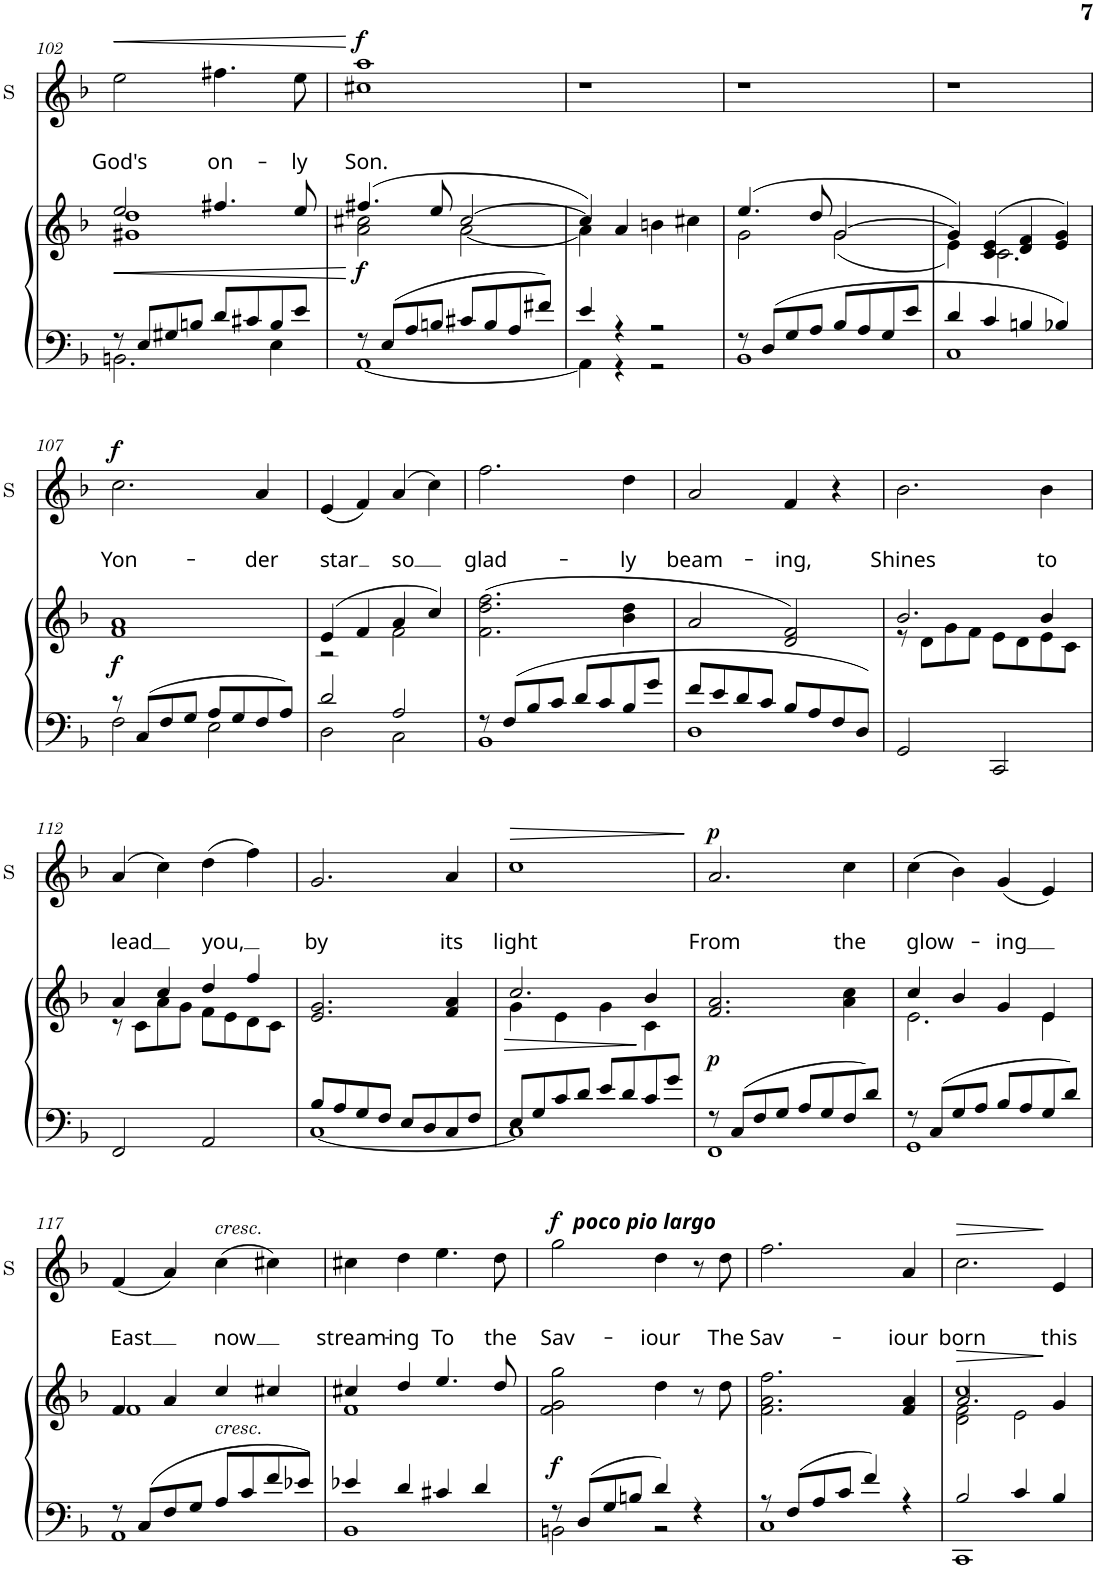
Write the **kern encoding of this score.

**kern	**kern	**dynam	**kern	**text	**text	**dynam
*part2	*part2	*part2	*part1	*part1	*part1	*part1
*staff3	*staff2	*staff2/3	*staff1	*staff1	*staff1	*staff1
*I"Orgel	*	*	*I"Sopraan	*	*	*
*	*	*	*I'S	*	*	*
!!LO:PB:g=z
*clefF4	*clefG2	*	*clefG2	*	*	*
*k[b-]	*k[b-]	*	*k[b-]	*	*	*
*d:	*d:	*	*d:	*	*	*
*M4/4	*M4/4	*	*M4/4	*	*	*
*met(c)	*met(c)	*	*met(c)	*	*	*
=102	=102	=102	=102	=102	=102	=102
*^	*	*	*	*	*	*
!	!	!	!LO:HP:b	!	!	!LO:LY:b	!LO:HP:b
*	*	*^	*	*	*	*	*
8r	2.BBn\	2ee/	1g#X 1dd	<	2ee\	.	God's	<
8E/L	.	.	.	.	.	.	.	.
8G#X/	.	.	.	.	.	.	.	.
8Bn/J	.	.	.	.	.	.	.	.
!	!	!	!	!	!	!	!LO:LY:b	!
8d/L	.	4.ff#X/	.	.	4.ff#X\	.	on-	.
8c#X/	.	.	.	.	.	.	.	.
8B/	4E\	.	.	.	.	.	.	.
!	!	!	!	!	!	!	!LO:LY:b	!
8e/J	.	8ee/	.	.	8ee\	.	-ly	.
*v	*v	*	*	*	*	*	*	*
*	*v	*v	*	*	*	*	*
.	.	.	.	.	.	[
=103	=103	=103	=103	=103	=103	=103
*^	*^	*	*	*	*	*
!	!	!	!	!LO:DY:b	!	!	!LO:LY:b	!LO:DY:a
*	*	*	*	*	*^	*	*	*
8r	[1AA	(>4.ff#X/	2a\ 2cc#X\	f	1aa	1cc#X	.	Son.	f
8E/L	.	.	.	.	.	.	.	.	.
8A/	.	.	.	.	.	.	.	.	.
8Bn/J	.	8ee/	.	.	.	.	.	.	.
8c#X/L	.	[2cc#/	[2a\	.	.	.	.	.	.
8B/	.	.	.	.	.	.	.	.	.
8A/	.	.	.	.	.	.	.	.	.
8f#X/J	.	.	.	.	.	.	.	.	.
*	*	*	*	*	*v	*v	*	*	*
=104	=104	=104	=104	=104	=104	=104	=104	=104
4e/	4AA\]	4cc#/])	4a\]	.	1r	.	.	.
4r	4r	4a/	4ryy	.	.	.	.	.
2r	2r	4bn\	2ryy	.	.	.	.	.
.	.	4cc#X\	.	.	.	.	.	.
=105	=105	=105	=105	=105	=105	=105	=105	=105
8r	1BB-	(>4.ee/	2g\	.	1r	.	.	.
8D/L	.	.	.	.	.	.	.	.
8G/	.	.	.	.	.	.	.	.
8A/J	.	8dd/	.	.	.	.	.	.
8B-/L	.	[2g/	(<2g\	.	.	.	.	.
8A/	.	.	.	.	.	.	.	.
8G/	.	.	.	.	.	.	.	.
8e/J	.	.	.	.	.	.	.	.
=106	=106	=106	=106	=106	=106	=106	=106	=106
4d/	1C	4g/])	4e\)	.	1r	.	.	.
4c/	.	(>4c/ 4e/	2.c\	.	.	.	.	.
4Bn/	.	4d/ 4f/	.	.	.	.	.	.
4B-X/	.	4e/ 4g/)	.	.	.	.	.	.
*	*	*v	*v	*	*	*	*	*
!!LO:LB:g=z
=107	=107	=107	=107	=107	=107	=107	=107
!	!	!	!LO:DY:b	!	!	!LO:LY:b	!LO:DY:a
8r	2F\	1f 1a	f	2.cc\	.	Yon-	f
8C/L	.	.	.	.	.	.	.
8F/	.	.	.	.	.	.	.
8G/J	.	.	.	.	.	.	.
8A/L	2E\	.	.	.	.	.	.
8G/	.	.	.	.	.	.	.
!	!	!	!	!	!	!LO:LY:b	!
8F/	.	.	.	4a/	.	-der	.
8A/J	.	.	.	.	.	.	.
=108	=108	=108	=108	=108	=108	=108	=108
*	*	*^	*	*	*	*	*
!	!	!	!	!	!	!	!LO:LY:b	!
2d/	2D\	(>4e/	2r	.	(<4e/	.	star	.
.	.	4f/	.	.	4f/)	.	.	.
!	!	!	!	!	!	!	!LO:LY:b	!
2A/	2C\	4a/	2f\	.	(>4a/	.	so	.
.	.	4cc/)	.	.	4cc\)	.	.	.
*	*	*v	*v	*	*	*	*	*
=109	=109	=109	=109	=109	=109	=109	=109
!	!	!	!	!	!	!LO:LY:b	!
8r	1BB-	(>2.f\ 2.dd\ 2.ff\	.	2.ff\	.	glad-	.
8F/L	.	.	.	.	.	.	.
8B-/	.	.	.	.	.	.	.
8c/J	.	.	.	.	.	.	.
8d/L	.	.	.	.	.	.	.
8c/	.	.	.	.	.	.	.
!	!	!	!	!	!	!LO:LY:b	!
8B-/	.	4b-\ 4dd\	.	4dd\	.	-ly	.
8g/J	.	.	.	.	.	.	.
=110	=110	=110	=110	=110	=110	=110	=110
!	!	!	!	!	!	!LO:LY:b	!
8f/L	1D	2a/	.	2a/	.	beam-	.
8e/	.	.	.	.	.	.	.
8d/	.	.	.	.	.	.	.
8c/J	.	.	.	.	.	.	.
!	!	!	!	!	!	!LO:LY:b	!
8B-/L	.	2d/ 2f/)	.	4f/	.	-ing,	.
8A/	.	.	.	.	.	.	.
8F/	.	.	.	4r	.	.	.
8D/J	.	.	.	.	.	.	.
*v	*v	*	*	*	*	*	*
=111	=111	=111	=111	=111	=111	=111
*	*^	*	*	*	*	*
!	!	!	!	!	!	!LO:LY:b	!
2GG/	2.b-/	8r	.	2.b-\	.	Shines	.
.	.	8d\L	.	.	.	.	.
.	.	8g\	.	.	.	.	.
.	.	8f\J	.	.	.	.	.
2CC/	.	8e\L	.	.	.	.	.
.	.	8d\	.	.	.	.	.
!	!	!	!	!	!	!LO:LY:b	!
.	4b-/	8e\	.	4b-\	.	to	.
.	.	8c\J	.	.	.	.	.
!!LO:LB:g=z
=112	=112	=112	=112	=112	=112	=112	=112
!	!	!	!	!	!	!LO:LY:b	!
2FF/	4a/	8r	.	(>4a/	.	lead	.
.	.	8c\L	.	.	.	.	.
.	4cc/	8a\	.	4cc\)	.	.	.
.	.	8g\J	.	.	.	.	.
!	!	!	!	!	!	!LO:LY:b	!
2AA/	4dd/	8f\L	.	(>4dd\	.	you,	.
.	.	8e\	.	.	.	.	.
.	4ff/	8d\	.	4ff\)	.	.	.
.	.	8c\J	.	.	.	.	.
=113	=113	=113	=113	=113	=113	=113	=113
*^	*	*	*	*	*	*	*
!	!	!	!	!	!	!	!LO:LY:b	!
*	*	*v	*v	*	*	*	*	*
8B-/L	[1C	2.e/ 2.g/	.	2.g/	.	by	.
8A/	.	.	.	.	.	.	.
8G/	.	.	.	.	.	.	.
8F/J	.	.	.	.	.	.	.
8E/L	.	.	.	.	.	.	.
8D/	.	.	.	.	.	.	.
!	!	!	!	!	!	!LO:LY:b	!
8C/	.	4f/ 4a/	.	4a/	.	its	.
8F/J	.	.	.	.	.	.	.
=114	=114	=114	=114	=114	=114	=114	=114
!	!	!	!LO:HP:b	!	!	!LO:LY:b	!LO:HP:b
*	*	*^	*	*	*	*	*
8E/L	1C]	2.cc/	4g\	>	1cc	.	light	>
8G/	.	.	.	.	.	.	.	.
8c/	.	.	4e\	.	.	.	.	.
8d/J	.	.	.	.	.	.	.	.
8e/L	.	.	4g\	.	.	.	.	.
8d/	.	.	.	.	.	.	.	.
8c/	.	4b-/	4c\	[	.	.	.	.
8g/J	.	.	.	.	.	.	.	.
*v	*v	*	*	*	*	*	*	*
*	*v	*v	*	*	*	*	*
.	.	.	.	.	.	]
=115	=115	=115	=115	=115	=115	=115
*^	*	*	*	*	*	*
!	!	!	!LO:DY:b	!	!	!LO:LY:b	!LO:DY:a
8r	1FF	2.f/ 2.a/	p	2.a/	.	From	p
8C/L	.	.	.	.	.	.	.
8F/	.	.	.	.	.	.	.
8G/J	.	.	.	.	.	.	.
8A/L	.	.	.	.	.	.	.
8G/	.	.	.	.	.	.	.
!	!	!	!	!	!	!LO:LY:b	!
8F/	.	4a\ 4cc\	.	4cc\	.	the	.
8d/J	.	.	.	.	.	.	.
=116	=116	=116	=116	=116	=116	=116	=116
*	*	*^	*	*	*	*	*
!	!	!	!	!	!	!	!LO:LY:b	!
8r	1GG	4cc/	2.e\	.	(>4cc\	.	glow-	.
8C/L	.	.	.	.	.	.	.	.
8G/	.	4b-/	.	.	4b-\)	.	.	.
8A/J	.	.	.	.	.	.	.	.
!	!	!	!	!	!	!	!LO:LY:b	!
8B-/L	.	4g/	.	.	(<4g/	.	-ing	.
8A/	.	.	.	.	.	.	.	.
8G/	.	4e/	4e\	.	4e/)	.	.	.
8d/J	.	.	.	.	.	.	.	.
!!LO:LB:g=z
=117	=117	=117	=117	=117	=117	=117	=117	=117
!	!	!	!	!	!	!	!LO:LY:b	!
8r	1AA	4f/	1f	.	(<4f/	.	East	.
8C/L	.	.	.	.	.	.	.	.
8F/	.	4a/	.	.	4a/)	.	.	.
8G/J	.	.	.	.	.	.	.	.
!	!	!	!	!	!LO:TX:a:i:t=cresc.	!	!	!
!	!	!LO:TX:b:i:t=cresc.	!	!	!	!	!	!
!	!	!	!	!	!	!	!LO:LY:b	!
8A/L	.	4cc/	.	.	(>4cc\	.	now	.
8c/	.	.	.	.	.	.	.	.
8f/	.	4cc#X/	.	.	4cc#X\)	.	.	.
8e-X/J	.	.	.	.	.	.	.	.
=118	=118	=118	=118	=118	=118	=118	=118	=118
!	!	!	!	!	!	!	!LO:LY:b	!
4e-X/	1BB-	4cc#X/	1f	.	4cc#X\	.	stream-	.
!	!	!	!	!	!	!	!LO:LY:b	!
4d/	.	4dd/	.	.	4dd\	.	-ing	.
!	!	!	!	!	!	!	!LO:LY:b	!
4c#X/	.	4.ee/	.	.	4.ee\	.	To	.
4d/	.	.	.	.	.	.	.	.
!	!	!	!	!	!	!	!LO:LY:b	!
.	.	8dd/	.	.	8dd\	.	the	.
*	*	*v	*v	*	*	*	*	*
=119	=119	=119	=119	=119	=119	=119	=119
!	!	!	!	!LO:TX:a:Bi:t=poco pio largo	!	!	!
!	!	!	!LO:DY:b	!	!	!LO:LY:b	!LO:DY:a
8r	2BBn\	2f\ 2g\ 2gg\	f	2gg\	.	Sav-	f
8D/L	.	.	.	.	.	.	.
8G/	.	.	.	.	.	.	.
8Bn/J	.	.	.	.	.	.	.
!	!	!	!	!	!	!LO:LY:b	!
4d/	2r	4dd\	.	4dd\	.	-iour	.
4r	.	8r	.	8r	.	.	.
!	!	!	!	!	!	!LO:LY:b	!
.	.	8dd\	.	8dd\	.	The	.
=120	=120	=120	=120	=120	=120	=120	=120
!	!	!	!	!	!	!LO:LY:b	!
8r	1C	2.f\ 2.a\ 2.ff\	.	2.ff\	.	Sav-	.
8F/L	.	.	.	.	.	.	.
8A/	.	.	.	.	.	.	.
8c/J	.	.	.	.	.	.	.
4f/	.	.	.	.	.	.	.
!	!	!	!	!	!	!LO:LY:b	!
4r	.	4f/ 4a/	.	4a/	.	-iour	.
=121	=121	=121	=121	=121	=121	=121	=121
*	*	*^	*	*	*	*	*
*	*	*	*^	*	*	*	*	*
!	!	!	!	!	!	!	!	!LO:LY:b	!LO:HP:b
2B-/	1CC	1cc	2d\ 2f\	2.a/	.	2.cc\	.	born	>
4c/	.	.	2e\	.	.	.	.	.	.
!	!	!	!	!	!	!	!	!LO:LY:b	!
4B-/	.	.	.	4g/	]	4e/	.	this	]
*v	*v	*	*	*	*	*	*	*	*
*	*v	*v	*v	*	*	*	*	*
=	=	=	=	=	=	=
*-	*-	*-	*-	*-	*-	*-
